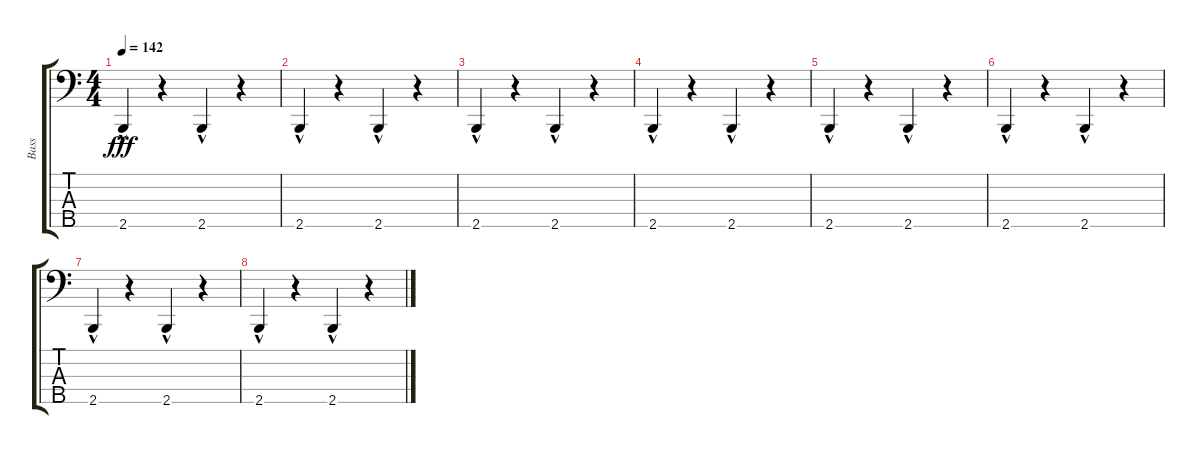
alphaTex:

\track ("Bass" "Bass") {instrument electricbassfinger}
\staff {score tabs}
\tuning (G2 D2 A1 E1 A0) {hide}
\ts (4 4)
\tempo 142
\clef f4
\ks c
2.5{hac}.4{dy fff} r.4 2.5{hac}.4 r.4 |
2.5{hac}.4 r.4 2.5{hac}.4 r.4 |
2.5{hac}.4 r.4 2.5{hac}.4 r.4 |
2.5{hac}.4 r.4 2.5{hac}.4 r.4 |
2.5{hac}.4 r.4 2.5{hac}.4 r.4 |
2.5{hac}.4 r.4 2.5{hac}.4 r.4 |
2.5{hac}.4 r.4 2.5{hac}.4 r.4 |
2.5{hac}.4 r.4 2.5{hac}.4 r.4
